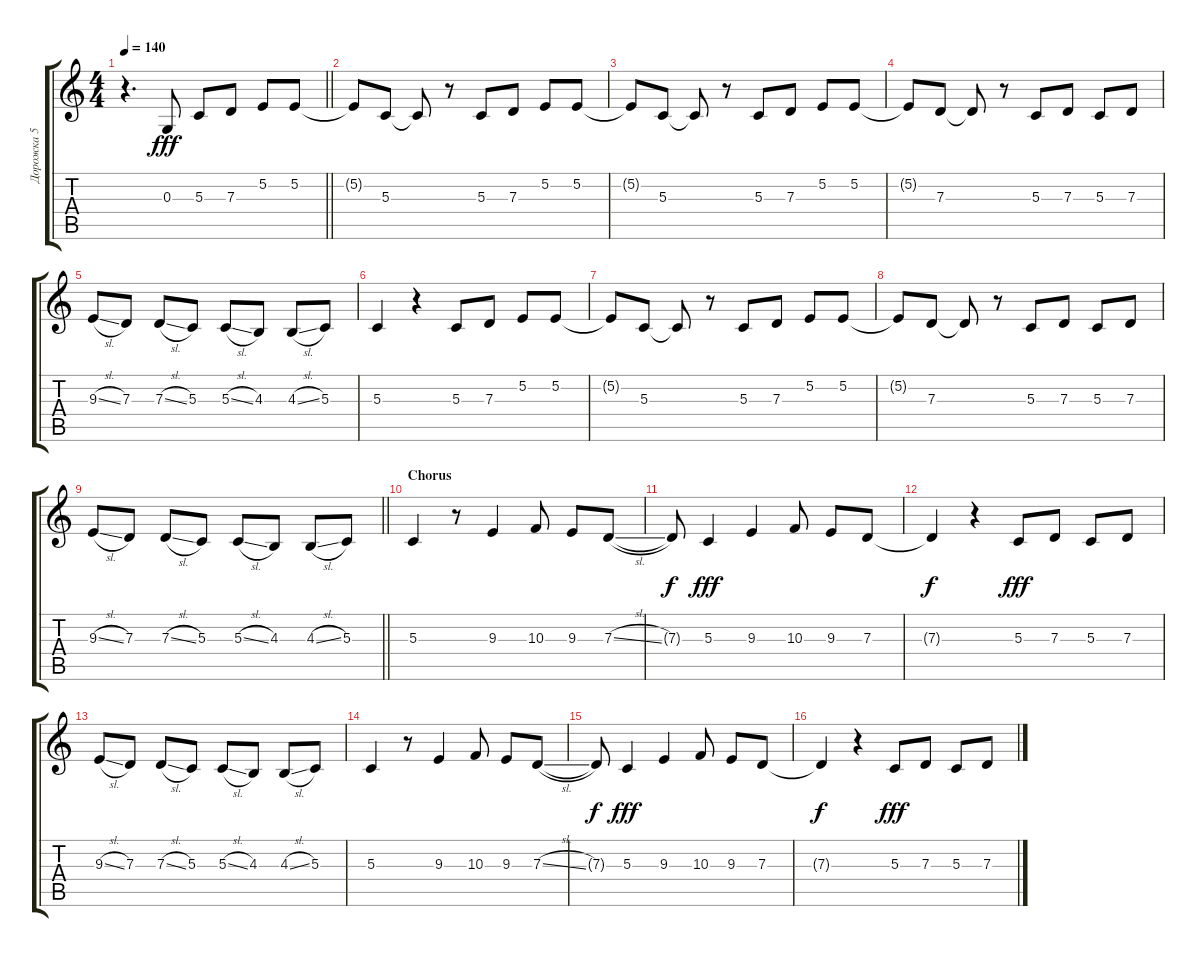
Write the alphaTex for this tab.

\track ("Дорожка 5" "Дорожка 5") {instrument altosax}
\staff {score tabs}
\tuning (E4 B3 G3 D3 A2 E2) {hide}
\ts (4 4)
\tempo 140
\clef g2
\barLineRight lightlight
\ks c
r.4{d dy f} 0.3.8{dy fff} 5.3.8 7.3.8 5.2.8 5.2.8 |
5.2{t}.8 5.3.8 5.3{t}.8 r.8 5.3.8 7.3.8 5.2.8 5.2.8 |
5.2{t}.8 5.3.8 5.3{t}.8 r.8 5.3.8 7.3.8 5.2.8 5.2.8 |
5.2{t}.8 7.3.8 7.3{t}.8 r.8 5.3.8 7.3.8 5.3.8 7.3.8 |
9.3{sl}.8 7.3.8 7.3{sl}.8 5.3.8 5.3{sl}.8 4.3.8 4.3{sl}.8 5.3.8 |
5.3.4 r.4 5.3.8 7.3.8 5.2.8 5.2.8 |
5.2{t}.8 5.3.8 5.3{t}.8 r.8 5.3.8 7.3.8 5.2.8 5.2.8 |
5.2{t}.8 7.3.8 7.3{t}.8 r.8 5.3.8 7.3.8 5.3.8 7.3.8 |
\barLineRight lightlight
9.3{sl}.8 7.3.8 7.3{sl}.8 5.3.8 5.3{sl}.8 4.3.8 4.3{sl}.8 5.3.8 |
\section ("" "Chorus")
5.3.4 r.8 9.3.4 10.3.8 9.3.8 7.3{sl}.8 |
7.3{t}.8{dy f} 5.3.4{dy fff} 9.3.4 10.3.8 9.3.8 7.3.8 |
7.3{t}.4{dy f} r.4 5.3.8{dy fff} 7.3.8 5.3.8 7.3.8 |
9.3{sl}.8 7.3.8 7.3{sl}.8 5.3.8 5.3{sl}.8 4.3.8 4.3{sl}.8 5.3.8 |
5.3.4 r.8 9.3.4 10.3.8 9.3.8 7.3{sl}.8 |
7.3{t}.8{dy f} 5.3.4{dy fff} 9.3.4 10.3.8 9.3.8 7.3.8 |
7.3{t}.4{dy f} r.4 5.3.8{dy fff} 7.3.8 5.3.8 7.3.8
